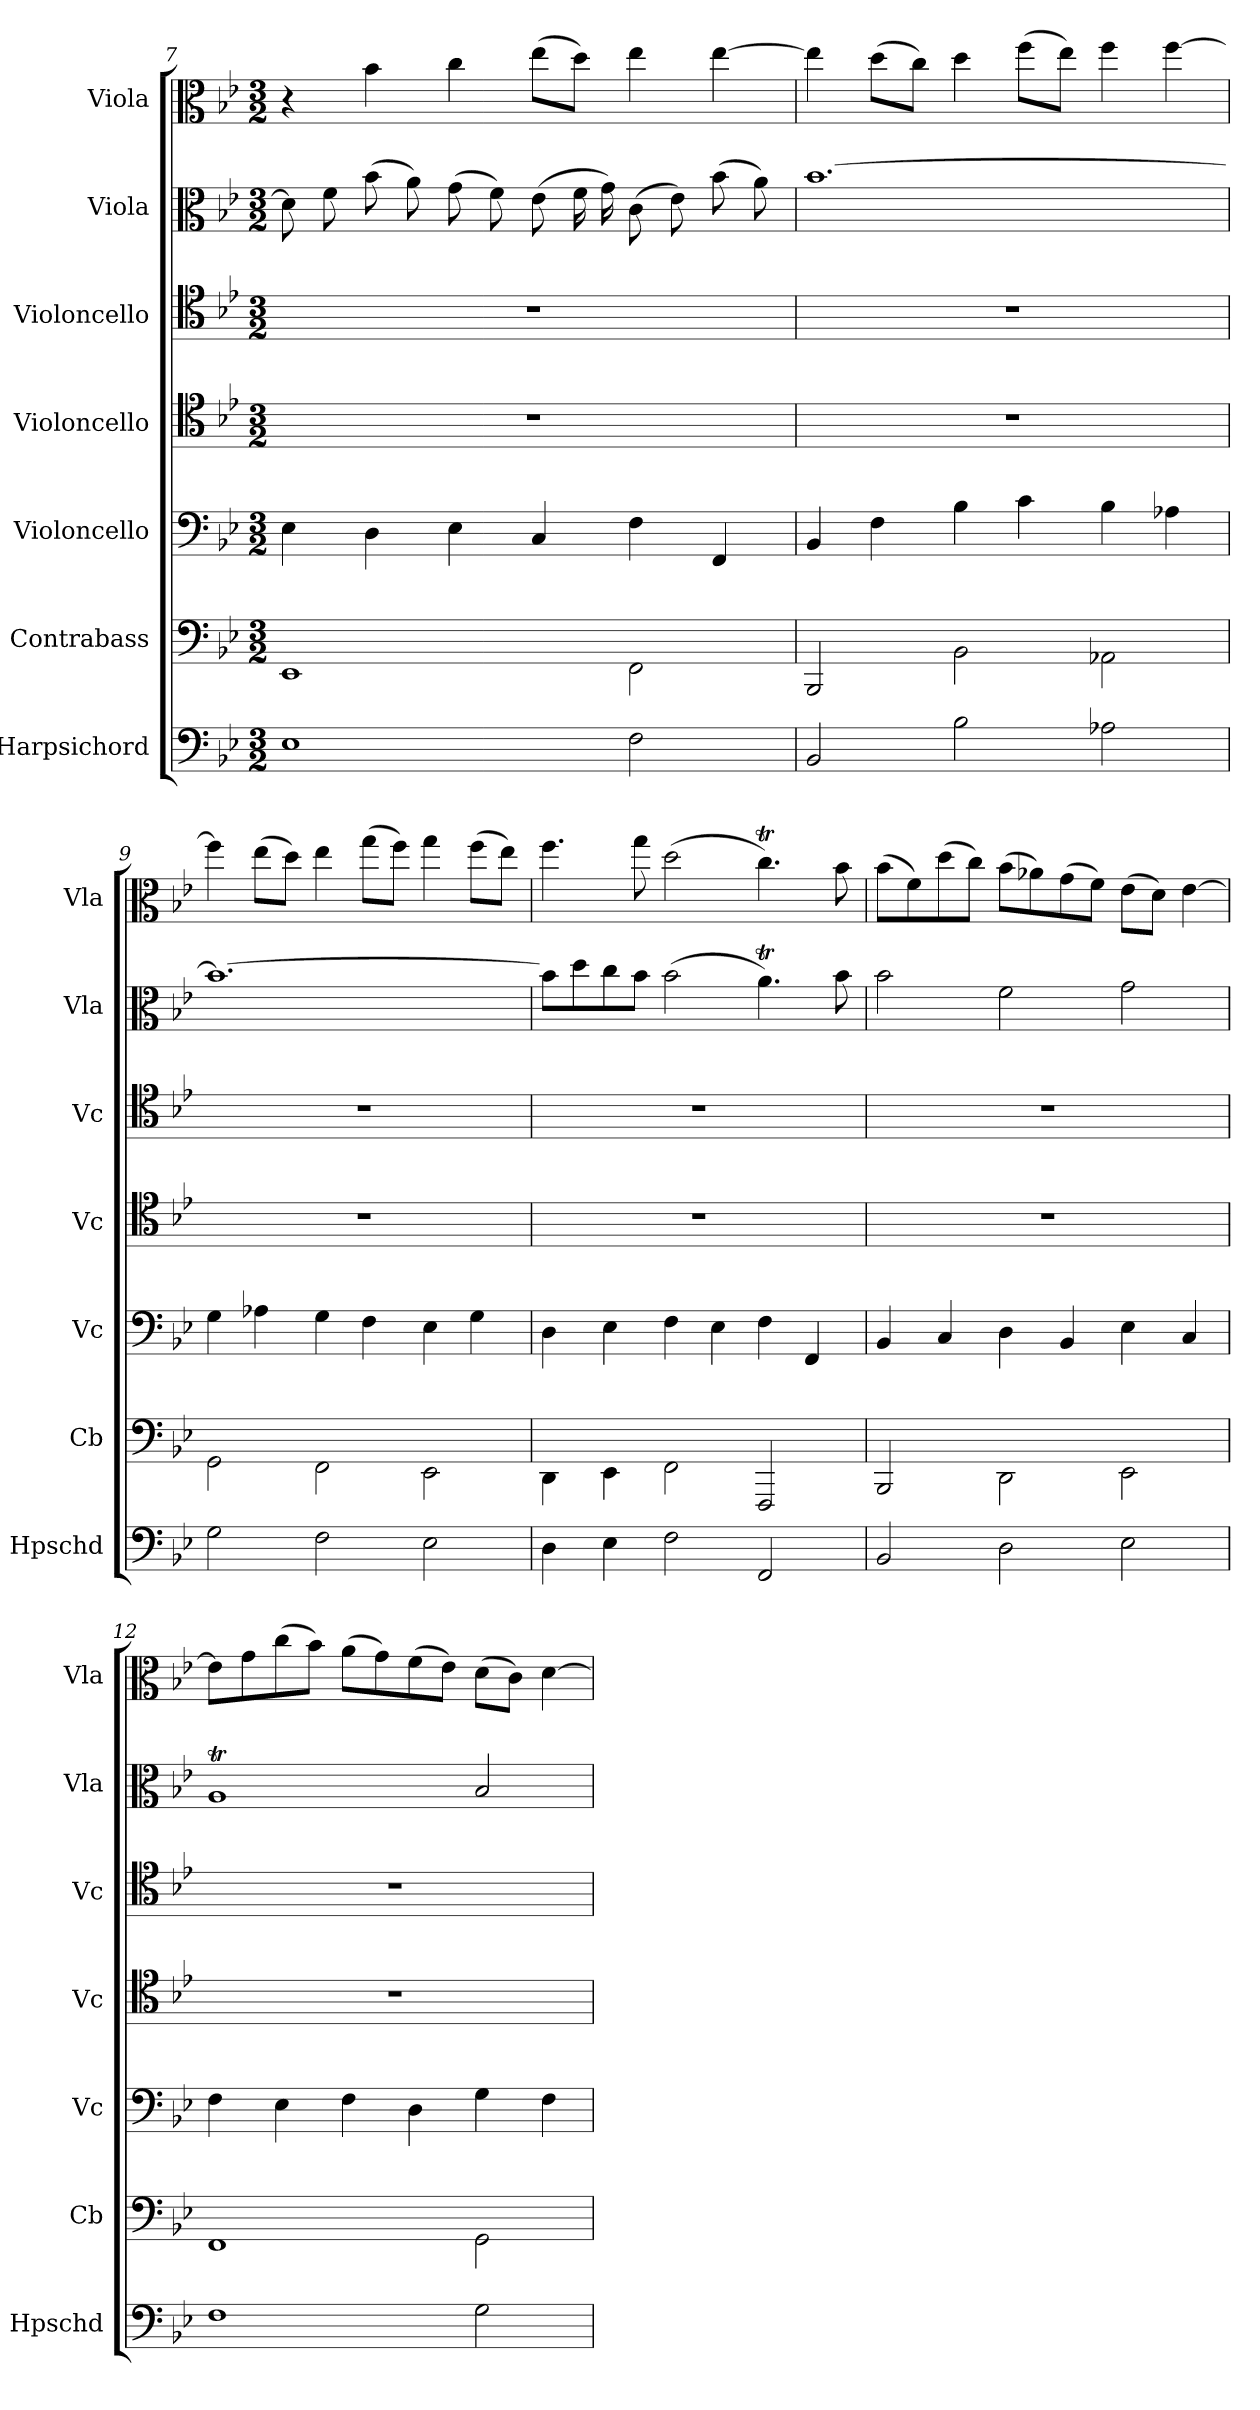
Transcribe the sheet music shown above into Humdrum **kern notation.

**kern	**kern	**kern	**kern	**kern	**kern	**kern
*part7	*part6	*part5	*part4	*part3	*part2	*part1
*staff7	*staff6	*staff5	*staff4	*staff3	*staff2	*staff1
*I"Harpsichord	*I"Contrabass	*I"Violoncello	*I"Violoncello	*I"Violoncello	*I"Viola	*I"Viola
*I'Hpschd	*I'Cb	*I'Vc	*I'Vc	*I'Vc	*I'Vla	*I'Vla
*clefF4	*clefF4	*clefF4	*clefC4	*clefC4	*clefC3	*clefC3
*	*ITrd7c12	*	*	*	*	*
*k[b-e-]	*k[b-e-]	*k[b-e-]	*k[b-e-]	*k[b-e-]	*k[b-e-]	*k[b-e-]
*B-:	*B-:	*B-:	*B-:	*B-:	*B-:	*B-:
*M3/2	*M3/2	*M3/2	*M3/2	*M3/2	*M3/2	*M3/2
=7	=7	=7	=7	=7	=7	=7
1E-\	1EEE-\	4E-\	1.r	1.r	8d\]	4r
.	.	.	.	.	8f\	.
.	.	4D\	.	.	(8b-\	4b-\
.	.	.	.	.	8a\)	.
.	.	4E-\	.	.	(8g\	4cc\
.	.	.	.	.	8f\)	.
.	.	4C/	.	.	(8e-\	(8ee-\L
.	.	.	.	.	16f\	8dd\J)
.	.	.	.	.	16g\)	.
2F\	2FFF\	4F\	.	.	(8c\	4ee-\
.	.	.	.	.	8e-\)	.
.	.	4FF/	.	.	(8b-\	[4ee-\
.	.	.	.	.	8a\)	.
=8	=8	=8	=8	=8	=8	=8
2BB-/	2BBBB-/	4BB-/	1.r	1.r	[1.b-\	4ee-\]
.	.	4F\	.	.	.	(8dd\L
.	.	.	.	.	.	8cc\J)
2B-\	2BBB-\	4B-\	.	.	.	4dd\
.	.	4c\	.	.	.	(8ff\L
.	.	.	.	.	.	8ee-\J)
2A-X\	2AAA-X\	4B-\	.	.	.	4ff\
.	.	4A-X\	.	.	.	[4ff\
=9	=9	=9	=9	=9	=9	=9
2G\	2GGG\	4G\	1.r	1.r	1.b-\_	4ff\]
.	.	4A-X\	.	.	.	(8ee-\L
.	.	.	.	.	.	8dd\J)
2F\	2FFF\	4G\	.	.	.	4ee-\
.	.	4F\	.	.	.	(8gg\L
.	.	.	.	.	.	8ff\J)
2E-\	2EEE-\	4E-\	.	.	.	4gg\
.	.	4G\	.	.	.	(8ff\L
.	.	.	.	.	.	8ee-\J)
=10	=10	=10	=10	=10	=10	=10
4D\	4DDD\	4D\	1.r	1.r	8b-\L]	4.ff\
.	.	.	.	.	8dd\	.
4E-\	4EEE-\	4E-\	.	.	8cc\	.
.	.	.	.	.	8b-\J	8gg\
2F\	2FFF\	4F\	.	.	(2b-\	(2dd\
.	.	4E-\	.	.	.	.
2FF/	2FFFF/	4F\	.	.	4.at\)	4.ccT\)
.	.	4FF/	.	.	.	.
.	.	.	.	.	8b-\	8b-\
=11	=11	=11	=11	=11	=11	=11
2BB-/	2BBBB-/	4BB-/	1.r	1.r	2b-\	(8b-\L
.	.	.	.	.	.	8f\)
.	.	4C/	.	.	.	(8dd\
.	.	.	.	.	.	8cc\J)
2D\	2DDD\	4D\	.	.	2f\	(8b-\L
.	.	.	.	.	.	8a-X\)
.	.	4BB-/	.	.	.	(8g\
.	.	.	.	.	.	8f\J)
2E-\	2EEE-\	4E-\	.	.	2g\	(8e-\L
.	.	.	.	.	.	8d\J)
.	.	4C/	.	.	.	[4e-\
=12	=12	=12	=12	=12	=12	=12
1F\	1FFF\	4F\	1.r	1.r	1At/	8e-\L]
.	.	.	.	.	.	8g\
.	.	4E-\	.	.	.	(8cc\
.	.	.	.	.	.	8b-\J)
.	.	4F\	.	.	.	(8a\L
.	.	.	.	.	.	8g\)
.	.	4D\	.	.	.	(8f\
.	.	.	.	.	.	8e-\J)
2G\	2GGG\	4G\	.	.	2B-/	(8d\L
.	.	.	.	.	.	8c\J)
.	.	4F\	.	.	.	[4d\
=	=	=	=	=	=	=
*-	*-	*-	*-	*-	*-	*-
